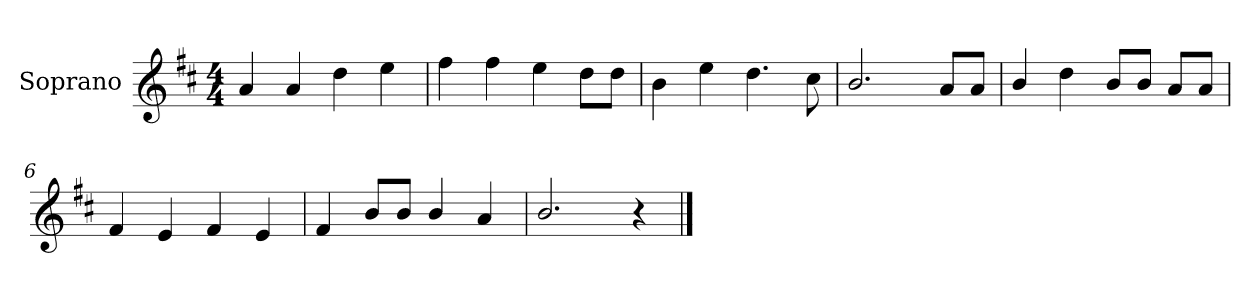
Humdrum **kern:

**kern
*part1
*staff1
*I"Soprano
*I'S.
*clefG2
*k[f#c#]
*M4/4
*MM110
=1
4a/
4a/
4dd\
4ee\
=2
4ff#\
4ff#\
4ee\
8dd\L
8dd\J
=3
4b\
4ee\
4.dd\
8cc#\
=4
2.b/
8a/L
8a/J
!!LO:LB:g=z
=5
4b/
4dd\
8b/L
8b/J
8a/L
8a/J
=6
4f#/
4e/
4f#/
4e/
=7
4f#/
8b/L
8b/J
4b/
4a/
=8
2.b/
4r
==
*-
